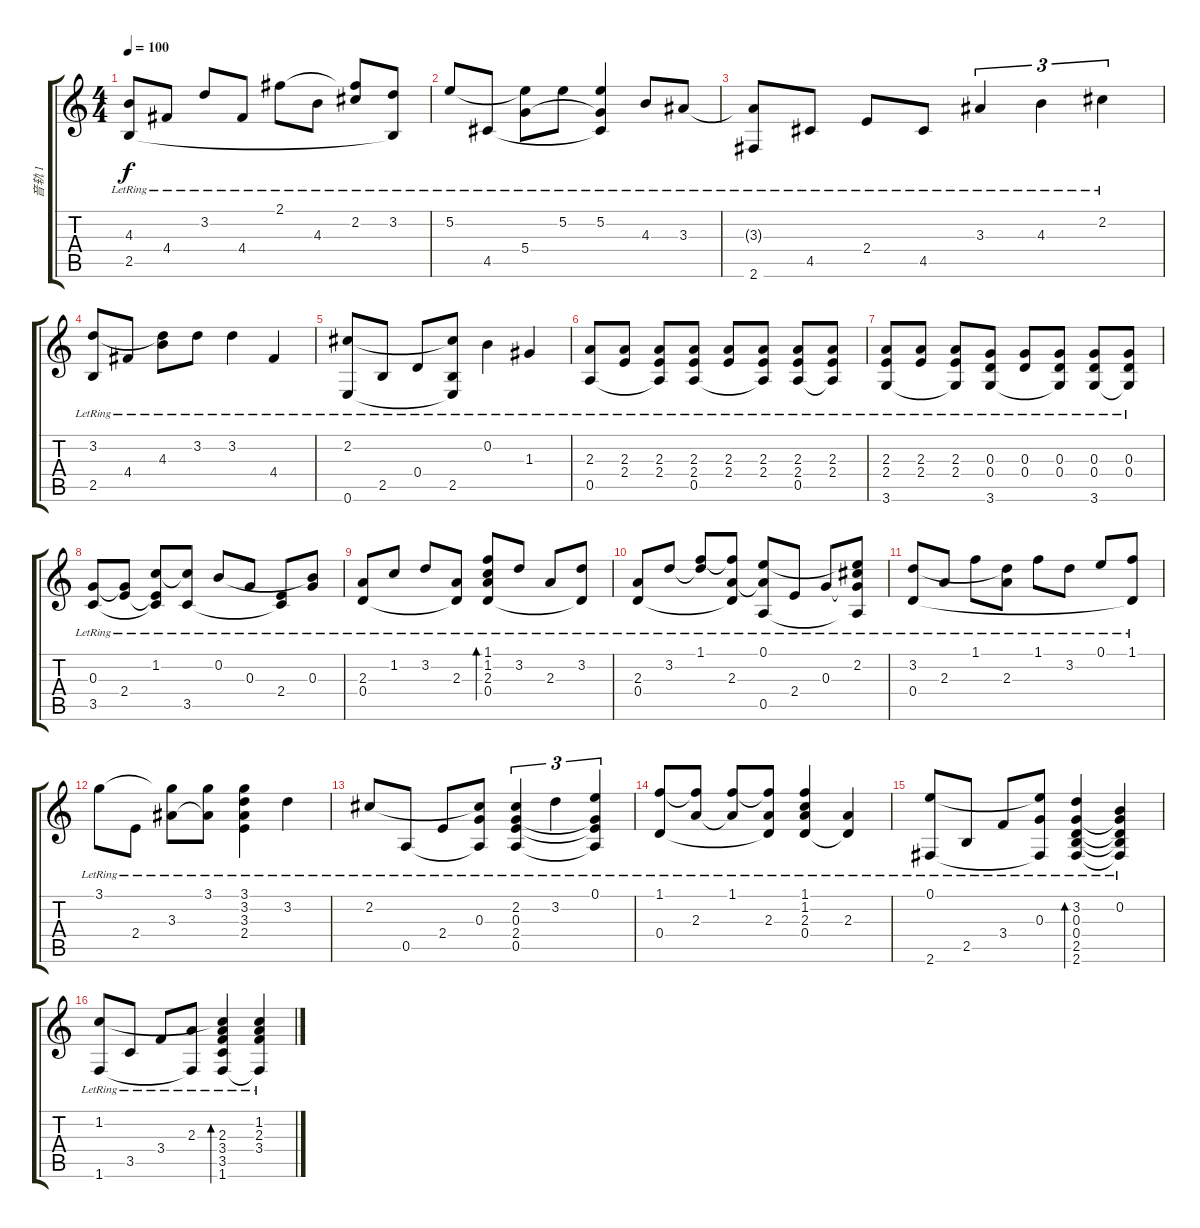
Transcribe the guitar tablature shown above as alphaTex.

\track ("音轨 1" "音轨 1") {instrument acousticguitarsteel}
\staff {score tabs}
\tuning (E4 B3 G3 D3 A2 E2) {hide}
\ts (4 4)
\tempo 100
\clef g2
\ks c
(4.3{lr} 2.5{lr}).8{dy f} 4.4{lr}.8 3.2{lr}.8 4.4{lr}.8 2.1{lr}.8 4.3{lr}.8 (2.1{t} 2.2{lr}).8 (3.2{lr} 2.5{t}).8 |
5.2{lr}.8 4.5{lr}.8 (5.2{t} 5.4{lr}).8 5.2{lr}.8 (5.2{lr} 5.4{t} 4.5{t}).4 4.3{lr}.8 3.3{lr}.8 |
(3.3{t} 2.6{lr}).8 4.5{lr}.8 2.4{lr}.8 4.5{lr}.8 3.3{lr}.4{tu (3 2)} 4.3{lr}.4{tu (3 2)} 2.2{lr}.4{tu (3 2)} |
(3.2{lr} 2.5{lr}).8 4.4{lr}.8 (3.2{t} 4.3{lr}).8 3.2{lr}.8 3.2{lr}.4 4.4{lr}.4 |
(2.2{lr} 0.6{lr}).8 2.5{lr}.8 0.4{lr}.8 (2.2{t} 2.5{lr} 0.6{t}).8 0.2{lr}.4 1.3{lr}.4 |
(2.3{lr} 0.5{lr}).8 (2.3{lr} 2.4{lr}).8 (2.3{lr} 2.4{lr} 0.5{t}).8 (2.3{lr} 2.4{lr} 0.5{lr}).8 (2.3{lr} 2.4{lr}).8 (2.3{lr} 2.4{lr} 0.5{t}).8 (2.3{lr} 2.4{lr} 0.5{lr}).8 (2.3{lr} 2.4{lr} 0.5{t}).8 |
(2.3{lr} 2.4{lr} 3.6{lr}).8 (2.3{lr} 2.4{lr}).8 (2.3{lr} 2.4{lr} 3.6{t}).8 (0.3{lr} 0.4{lr} 3.6{lr}).8 (0.3{lr} 0.4{lr}).8 (0.3{lr} 0.4{lr} 3.6{t}).8 (0.3{lr} 0.4{lr} 3.6{lr}).8 (0.3{lr} 0.4{lr} 3.6{t}).8 |
(0.3{lr} 3.5{lr}).8 (0.3{t} 2.4{lr}).8 (1.2{lr} 2.4{t} 3.5{t}).8 (1.2{t} 3.5{lr}).8 0.2{lr}.8 0.3{lr}.8 (2.4{lr} 3.5{t}).8 (0.2{t} 0.3{lr}).8 |
(2.3{lr} 0.4{lr}).8 1.2{lr}.8 3.2{lr}.8 (2.3{lr} 0.4{t}).8 (1.1{lr} 1.2{lr} 2.3{lr} 0.4{lr}).8{bd 480} 3.2{lr}.8 2.3{lr}.8 (3.2{lr} 0.4{t}).8 |
(2.3{lr} 0.4{lr}).8 3.2{lr}.8 (1.1{lr} 3.2{t}).8 (1.1{t} 2.3{lr} 0.4{t}).8 (0.1{lr} 2.3{t} 0.5{lr}).8 2.4{lr}.8 0.3{lr}.8 (0.1{t} 2.2{lr} 0.3{t} 0.5{t}).8 |
(3.2{lr} 0.4{lr}).8 2.3{lr}.8 1.1{lr}.8 (3.2{t} 2.3{lr}).8 1.1{lr}.8 3.2{lr}.8 0.1{lr}.8 (1.1{lr} 0.4{t}).8 |
3.1{lr}.8 2.4{lr}.8 (3.1{t} 3.3{lr}).8 (3.1{lr} 3.3{t}).8 (3.1{lr} 3.2{lr} 3.3{lr} 2.4{lr}).4 3.2{lr}.4 |
2.2{lr}.8 0.5{lr}.8 2.4{lr}.8 (2.2{t} 0.3{lr} 0.5{t}).8 (2.2{lr} 0.3{lr} 2.4{lr} 0.5{lr}).4{tu (3 2)} 3.2{lr}.4{tu (3 2)} (0.1{lr} 0.3{t} 2.4{t} 0.5{t}).4{tu (3 2)} |
(1.1{lr} 0.4{lr}).8 (1.1{t} 2.3{lr}).8 (1.1{lr} 2.3{t}).8 (1.1{t} 2.3{lr} 0.4{t}).8 (1.1{lr} 1.2{lr} 2.3{lr} 0.4{lr}).4 (2.3{lr} 0.4{t}).4 |
(0.1{lr} 2.6{lr}).8 2.5{lr}.8 3.4{lr}.8 (0.1{t} 0.3{lr} 2.6{t}).8 (3.2{lr} 0.3{lr} 0.4{lr} 2.5{lr} 2.6{lr}).4{bd 480} (0.2{lr} 0.3{t} 0.4{t} 2.5{t} 2.6{t}).4 |
(1.2{lr} 1.6{lr}).8 3.5{lr}.8 3.4{lr}.8 (2.3{lr} 1.6{t}).8 (1.2{t} 2.3{lr} 3.4{lr} 3.5{lr} 1.6{lr}).4{bd 480} (1.2{lr} 2.3{lr} 3.4{lr} 1.6{t}).4
